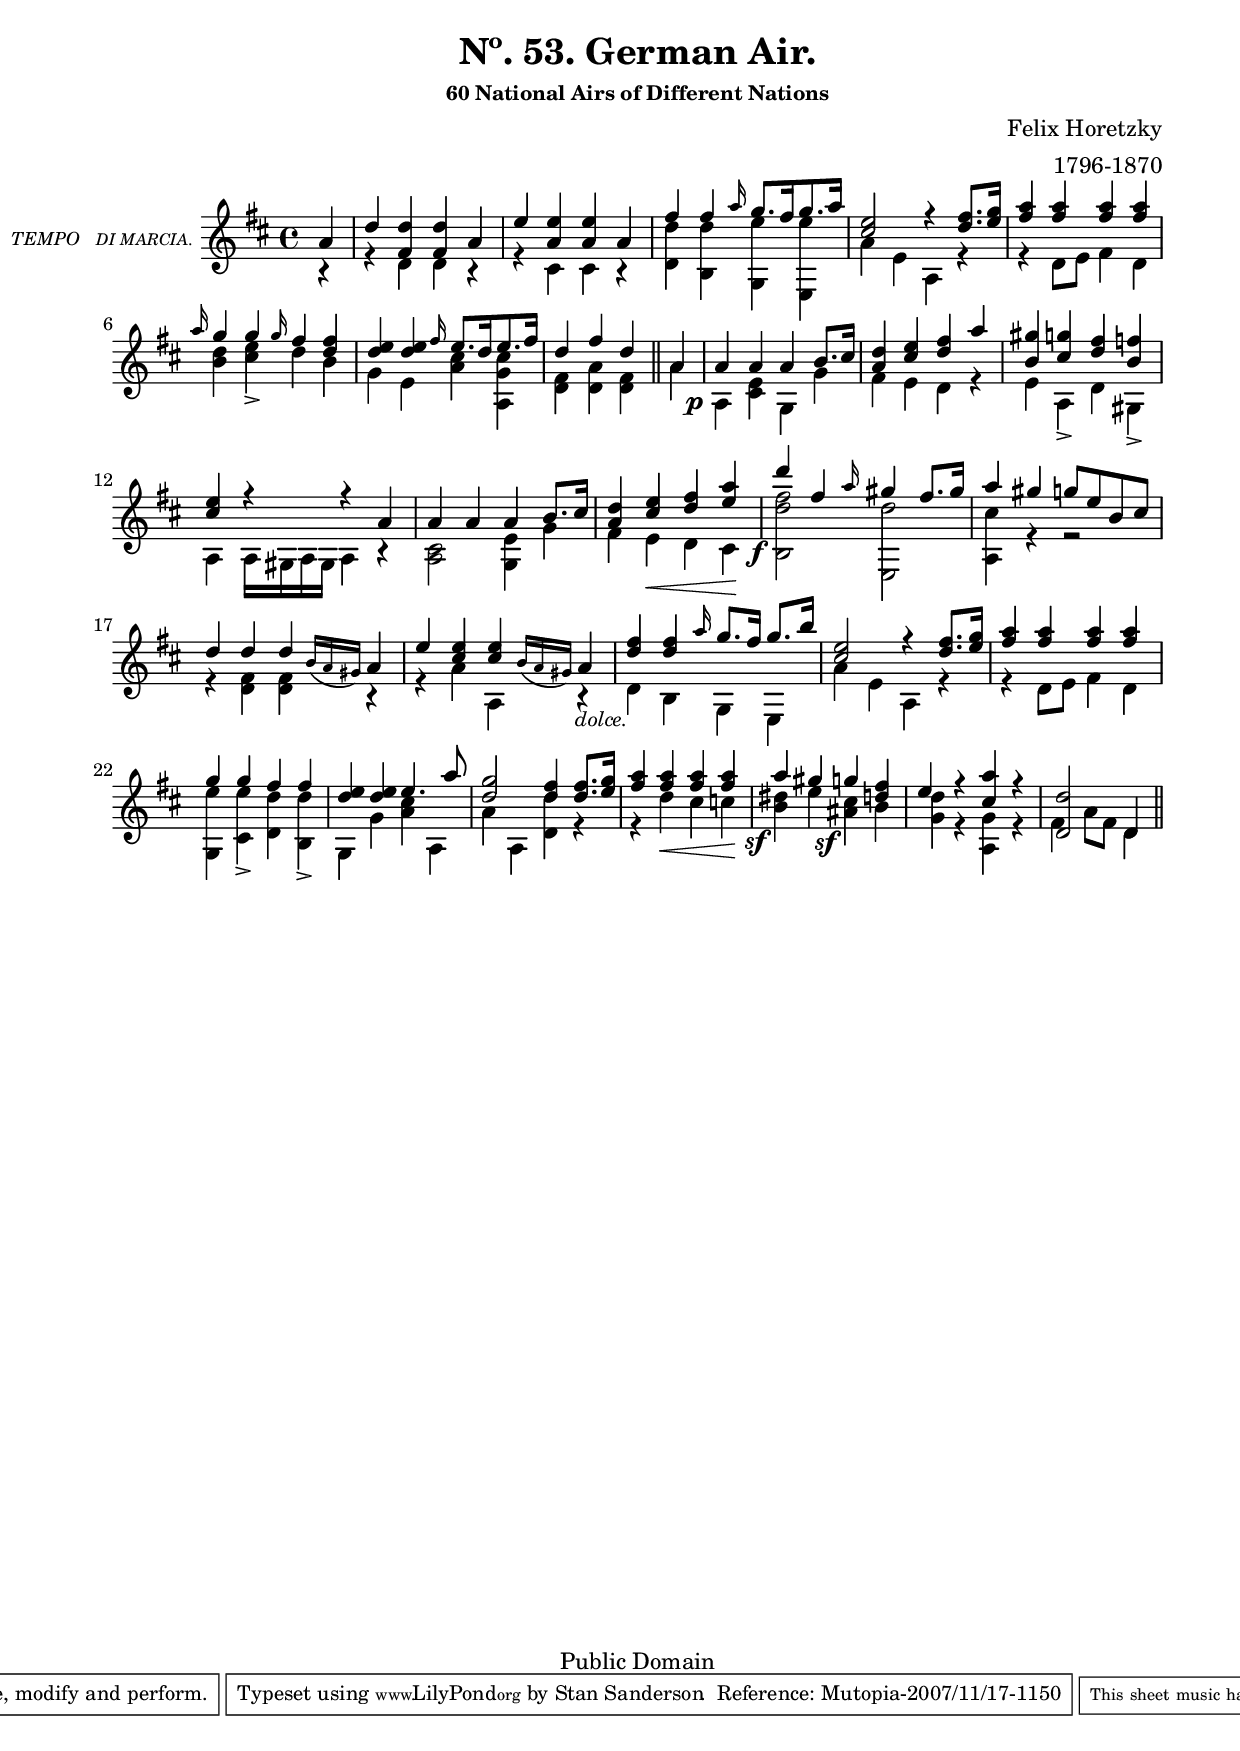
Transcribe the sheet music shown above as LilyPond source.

% Entered on Nov 12, 2007
\version "2.11.34"
%#(set-global-staff-size 17) 

\paper {
%	#(set-paper-size "a4")
%	#(set-paper-size "letter")
	left-margin = 0.75 \in
	line-width = 7.0 \in
	between-system-padding = #2.0
	between-system-space = #2.0
	ragged-last-bottom = ##t 
	ragged-bottom = ##f
}

\header {
	title = "Nº. 53. German Air."
	subtitle = ""
	subsubtitle = "60 National Airs of Different Nations"
	composer = \markup{\column \right-align 
	{\line {Felix Horetzky} 1796-1870}}
	meter = ""
% MUTOPIA
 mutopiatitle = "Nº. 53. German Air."
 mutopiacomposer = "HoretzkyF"
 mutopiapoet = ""
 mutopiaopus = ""
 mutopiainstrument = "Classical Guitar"
 date = "unk"
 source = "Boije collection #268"
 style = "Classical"
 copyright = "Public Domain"
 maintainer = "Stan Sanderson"
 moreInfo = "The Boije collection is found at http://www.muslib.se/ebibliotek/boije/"
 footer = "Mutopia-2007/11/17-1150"
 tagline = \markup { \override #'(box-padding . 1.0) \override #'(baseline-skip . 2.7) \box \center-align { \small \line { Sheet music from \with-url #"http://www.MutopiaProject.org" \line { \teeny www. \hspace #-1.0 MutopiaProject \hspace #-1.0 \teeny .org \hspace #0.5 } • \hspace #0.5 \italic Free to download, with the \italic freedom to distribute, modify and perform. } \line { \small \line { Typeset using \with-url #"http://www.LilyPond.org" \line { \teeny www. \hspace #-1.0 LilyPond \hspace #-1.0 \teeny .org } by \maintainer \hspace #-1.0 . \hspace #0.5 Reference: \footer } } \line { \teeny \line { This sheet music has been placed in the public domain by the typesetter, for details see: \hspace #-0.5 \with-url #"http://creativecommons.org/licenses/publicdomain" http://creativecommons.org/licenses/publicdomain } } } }
}

%%%%%%%%%%%%%%%%%%%%%%%%%%%%%%%%%%%%
%%
%% Source & comments
%%	
%%  	Felix Horetzky was born in Horyszów Ruski, Poland, January 1, 1796.
%%	Little is known about he came to the guitar. He traveled to Vienna
%%	to study under master guitarrist, Mauro Giuliani. He traveled
%%  	extensively in Europe as a concert performer and teacher. He wrote
%%  	between 100 and 150 pieces for the guitar. He died in Edinburgh
%%  	on October 6, 1870.
%%
%%	This piece is from #268, "60 National Airs of Different Nations",
%%	in the Boije collection and is in the public domain.
%%	
%%	<http://www.muslib.se/ebibliotek/boije/>
%%	Publisher: Chappell (London), no date given.
%%
%%	Carl Boije (1849-1923) was an amateur guitarist whose vast collection
%%	was donated to the State Library of Sweden after his death.
%%
%%	The dynamic markings for the most part follow the original score; obvious
%%	notation errors have been corrected.
%%
%%%%%%%%%%%%%%%%%%%%%%%%%%%%%%%%%%%%

\include "english.ly"

%%%% shortcuts

dol = \markup { \smaller\italic "dolce."}
cres = \markup{\smaller\italic"cresc:"}
cress = \markup{\tiny\smaller\italic"cresc:"}
espr = \markup{\smaller\italic"espres:"}
rit = \markup{\smaller\italic"ritard:"}
atem = \markup{\smaller\italic"a tempo:"}
smz = \markup{\smaller\italic"smorz:"} % smorzando
showTup = { \override TupletNumber #'transparent = ##f
		\override TupletBracket #'transparent = ##f }
hideTup = { \override TupletNumber #'transparent = ##t
		\override TupletBracket #'transparent = ##t }
seg = \markup {\smaller \smaller \musicglyph #"scripts.segno"}
cod = \markup {\smaller \vcenter "to" \hspace #0.7 \smaller \vcenter \musicglyph #"scripts.coda"}
toseg = \markup { \bold \vcenter "to" \hspace #0.7 \vcenter \smaller \musicglyph #"scripts.segno" }
fin = \markup {\smaller \smaller \bold \italic "Fine."}		
I = \once \override NoteColumn #'ignore-collision = ##t
sdu = \once \override Stem #'direction = #UP
sdd = \once \override Stem #'direction = #DOWN

%% End shortcuts


%%%%%%%%%%
%% Reminders
%
%    \once \override DynamicText #'extra-offset = #'(-3.75 . 5.5)
%    \once \override TextScript #'extra-offset = #'( 0.8 . -2.3 )
%    \once \override Stem #'length-fraction = #0.8
%    \once \override Beam #'positions = #'(-2.2 . -3.0)
%
%%%%%%%%%%

upper = \relative c''{
	\set Staff.instrumentName=\markup{ \center-align 
	{\smaller\bold "Nº. 53.  " \smaller\smaller\italic "TEMPO  " 
	\tiny\smaller\italic "DI MARCIA. "}}
	\partial 4*1 a4 |
	d <d fs,> <d fs,> a |
	e' <e a,> <e a,> a, |
	fs' fs \grace a16 g8.[ fs16 g8. a16] |
	<e cs>2 r4 <fs d>8. <g e>16 |
	<a fs>4 <a fs> <a fs> <a fs> |
	\grace a16 g4 g \grace g16 fs4 <fs d> |
	<e d> <e d> \grace fs16 e8.[ d16 e8. fs16] |
	d4 fs d \bar "||"
	
	a |
	a a a b8. cs16 |
	<d a>4 <e cs> <fs d> a |
	<gs b,> <g cs,> <fs d> <f b,> |
	<e cs> r r a, |
	a a a b8. cs16 |
	<d a>4 <e cs> <fs d> <a e> |
	d fs, \grace a16 gs4 fs8. gs16 |
	a4 gs g8[ e b cs] |
	d4 d d \grace{\slurDown b16[(a gs])} a4 |
	e' <e cs> <e cs> \grace{b16[( a gs]) \slurUp} a4 |
	<fs' d> <fs d> \grace a16 g8. fs16 g8. b16 |
	<e, cs>2 r4 <fs d>8. <g e>16 |
	<a fs>4 <a fs> <a fs> <a fs> |
	g g fs fs |
	<e d> <e d> e4. a8 |
	<g d>2 <fs d>4 <fs d>8. <g e>16 |
	<a fs>4 <a fs> <a fs> <a fs> |
	a gs g <fs d> |
	e r <a cs,> r |
	<<{<d, d,>2}\\{fs,4 a8 fs}>> d4
}


lower = \relative c' { 
	\override Staff.NoteCollision 
	#'merge-differently-headed = ##t
	\set fingeringOrientations = #'(left)
	\partial 4*1 r4 |
	r d d r |
	r cs cs r |
	<d' d,> <d b,> <e g,,> <e e,,> |
	a, e a, r |
	r d8 e fs4 d |
	<d' b> <e cs>_> d b |
	g e <cs' a> <cs g a,> |
	<fs, d> <a d,> <fs d> 
	
	a |
	\once \override DynamicText #'extra-offset = #'(-2.5 . 3.7)
	a,_\p <e' cs> g, g' |
	fs e d r | e a,_> d gs,_> |
	a a16 gs a gs a4 r |
	<cs a>2 <e g,>4 g |
	 fs e_\< d cs\! |
	 \once \override DynamicText #'extra-offset = #'(-2.5 . 2.5)
	 <fs' d b,>2_\f <d e,,> |
	 <cs a,>4 r r2 |
	 r4 <fs, d> <fs d> r | 
	 r a a, r |
	 \once \override TextScript #'extra-offset = #'( -5.0 . 1.3 )
	 d_\dol	b g e |
	 a' e a, r | 
	 r d8 e fs4 d |
	 <e' g,,> <e cs,>_> <d d,> <d b,>_> |
	 g,, g' <cs a> a, |
	 a' a, <d' d,> r |
	 r d_\< cs c\! |
	 \once \override DynamicText #'extra-offset = #'(-2.5 . 1.0)
	 <ds b>_\sf e 	
	 \once \override DynamicText #'extra-offset = #'(-2.5 . 1.3)
	 <cs as>_\sf b |
	 <d g,> r <g, a,> r |
	 s2 d4 
}

staffClassicalGuitar = \new Staff  {
		\time 4/4
		\key d \major
		\set Staff.connectArpeggios = ##t
		\set Staff.midiInstrument="acoustic guitar (nylon)"
		<<
			\new Voice = A { \voiceOne  \upper }
			\new Voice = C { \voiceFour  \lower }
		>>
		\bar "||"   %%  "|."
}

\score { 
		<<
			\staffClassicalGuitar
		>>
		}
		
\layout  {\context {
   \Staff
   \consists Span_arpeggio_engraver
 } }

\score {
	\unfoldRepeats
	\staffClassicalGuitar
	\midi {
		\context {
			\Score
			tempoWholesPerMinute = #(ly:make-moment 72 4)
		}
		\context {
			\Voice
			\remove "Dynamic_performer"
	    }
    }
}
